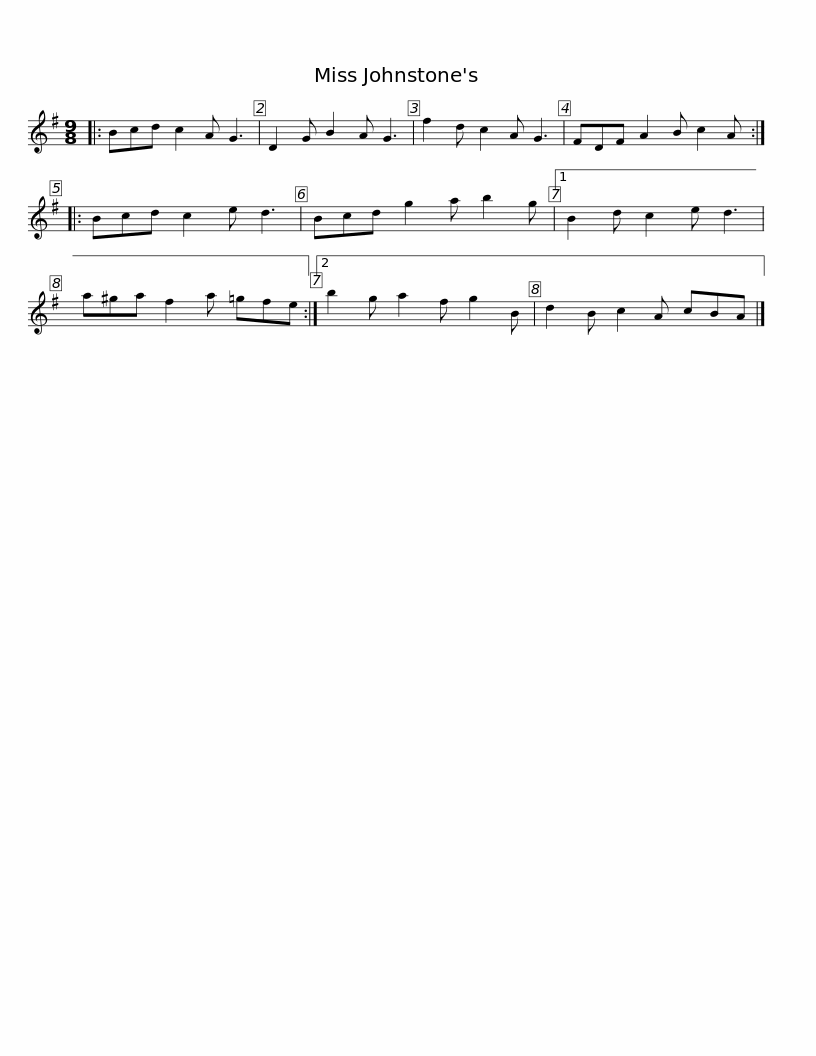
X:1
L:1/8
M:9/8
I:linebreak $
K:G
V:1 treble
V:1
|: Bcd c2 A G3 | D2 G B2 A G3 | f2 d c2 A G3 | FDF A2 B c2 A :: Bcd c2 e d3 |$ %5
 Bcd g2 a b2 g |1 B2 d c2 e d3 | a^ga f2 a =gfe :|2 b2 g a2 f g2 B | d2 B c2 A cBA |] %10
